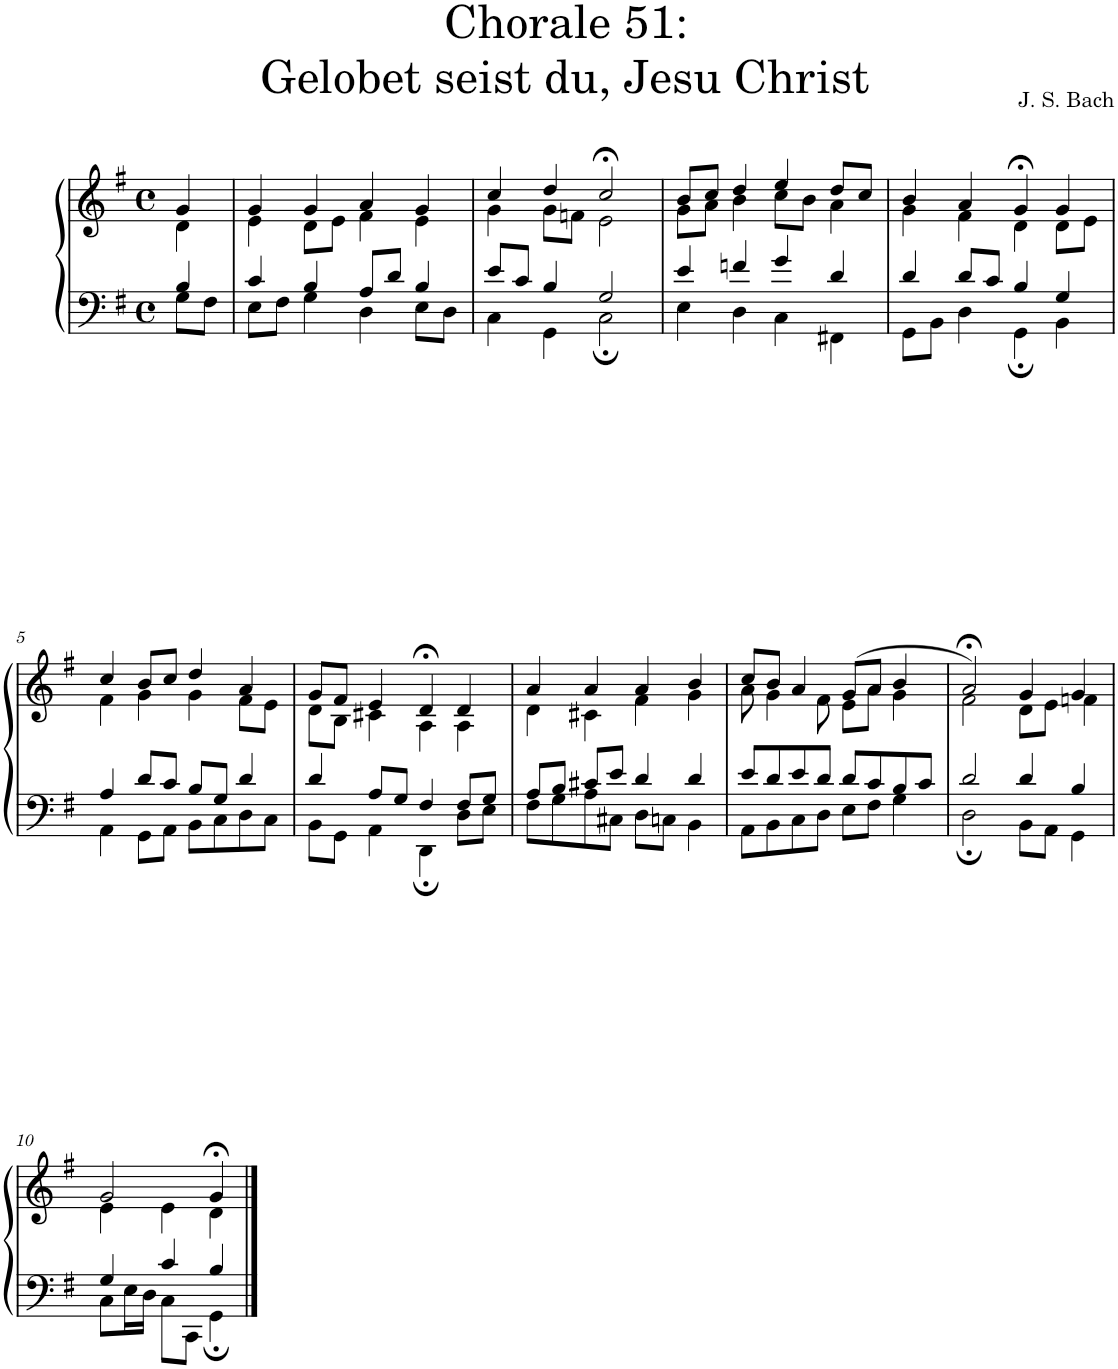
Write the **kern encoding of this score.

**kern	**kern
*part1	*part1
*staff2	*staff1
*I"S,A	*
*clefF4	*clefG2
*k[f#]	*k[f#]
*M4/4	*M4/4
*met(c)	*met(c)
=	=
*^	*^
4B/	8G\L	4g/	4d\
.	8F#\J	.	.
=1	=1	=1	=1
4c/	8E\L	4g/	4e\
.	8F#\J	.	.
4B/	4G\	4g/	8d\L
.	.	.	8e\J
8A/L	4D\	4a/	4f#\
8d/J	.	.	.
4B/	8E\L	4g/	4e\
.	8D\J	.	.
=2	=2	=2	=2
8e/L	4C\	4cc/	4g\
8c/J	.	.	.
4B/	4GG\	4dd/	8g\L
.	.	.	8fn\J
2G/	2C;\	2cc;</	2e\
=3	=3	=3	=3
4e/	4E\	8b/L	8g\L
.	.	8cc/J	8a\J
4fn/	4D\	4dd/	4b\
4g/	4C\	4ee/	8cc\L
.	.	.	8b\J
4d/	4FF#X\	8dd/L	4a\
.	.	8cc/J	.
=4	=4	=4	=4
4d/	8GG\L	4b/	4g\
.	8BB\J	.	.
8d/L	4D\	4a/	4f#\
8c/J	.	.	.
4B/	4GG;\	4g;</	4d\
4G/	4BB\	4g/	8d\L
.	.	.	8e\J
!!LO:LB:g=z	!!
=5	=5	=5	=5
4A/	4AA\	4cc/	4f#\
8d/L	8GG\L	8b/L	4g\
8c/J	8AA\J	8cc/J	.
8B/L	8BB\L	4dd/	4g\
8G/J	8C\	.	.
4d/	8D\	4a/	8f#\L
.	8C\J	.	8e\J
=6	=6	=6	=6
4d/	8BB\L	8g/L	8d\L
.	8GG\J	8f#/J	8B\J
8A/L	4AA\	4e/	4c#X\
8G/J	.	.	.
4F#/	4DD;\	4d;</	4A\
8F#/L	8D\L	4d/	4A\
8G/J	8E\J	.	.
=7	=7	=7	=7
8A/L	8F#\L	4a/	4d\
8B/J	8G\	.	.
8c#X/L	8A\	4a/	4c#X\
8e/J	8C#X\J	.	.
4d/	8D\L	4a/	4f#\
.	8Cn\J	.	.
4d/	4BB\	4b/	4g\
=8	=8	=8	=8
8e/L	8AA\L	8cc/L	8a\
8d/	8BB\	8b/J	4g\
8e/	8C\	4a/	.
8d/J	8D\J	.	8f#\
8d/L	8E\L	(>8g/L	8e\L
8c/	8F#\J	8a/J	8a\J
8B/	4G\	4b/	4g\
8c/J	.	.	.
=9	=9	=9	=9
2d/	2D;\	2a;</)	2f#\
4d/	8BB\L	4g/	8d\L
.	8AA\J	.	8e\J
4B/	4GG\	4g/	4fn\
!!LO:LB:g=z	!!
=10	=10	=10	=10
4G/	8C\L	2g/	4e\
.	16E\L	.	.
.	16D\JJ	.	.
4c/	8C\L	.	4e\
.	8CC\J	.	.
4B/	4GG;\	4g;</	4d\
*v	*v	*	*
*	*v	*v
==	==
*-	*-
